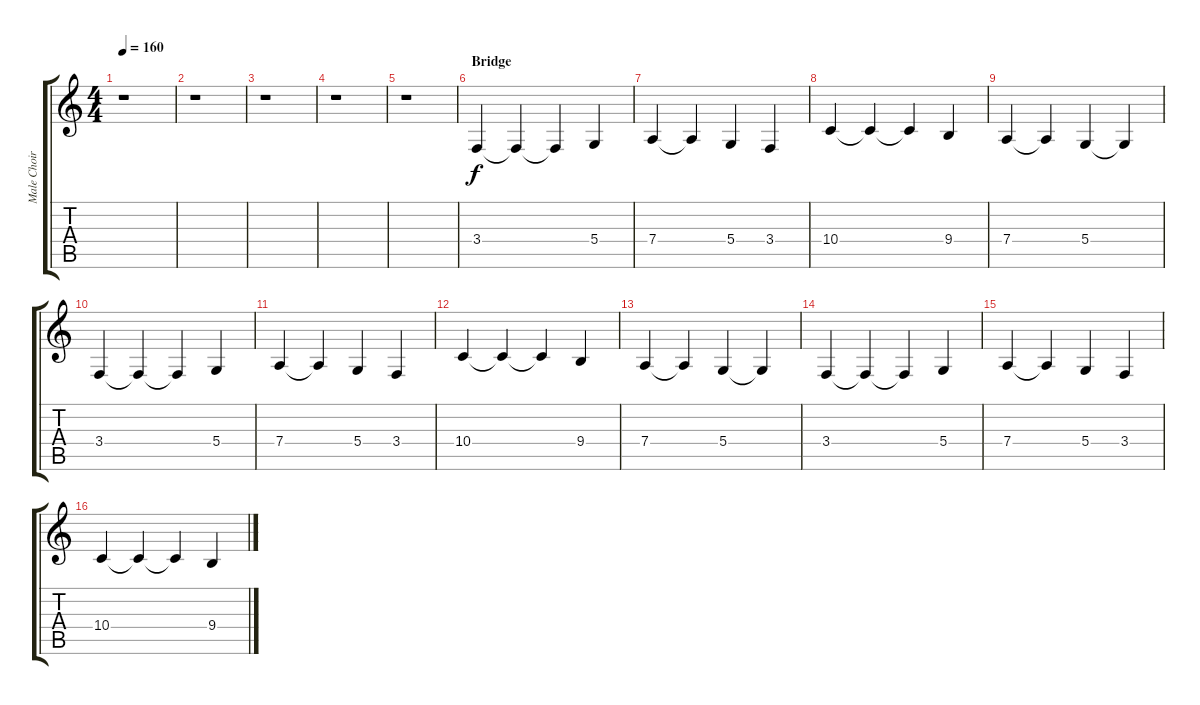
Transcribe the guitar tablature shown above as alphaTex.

\track ("Male Choir" "Male Choir") {instrument choiraahs}
\staff {score tabs}
\tuning (E4 B3 G3 D3 A2 E2) {hide}
\ts (4 4)
\tempo 160
\clef g2
\ks c
r.1{dy f} |
r.1 |
r.1 |
r.1 |
r.1 |
\section ("" "Bridge")
3.4.4 3.4{t}.4 3.4{t}.4 5.4.4 |
7.4.4 7.4{t}.4 5.4.4 3.4.4 |
10.4.4 10.4{t}.4 10.4{t}.4 9.4.4 |
7.4.4 7.4{t}.4 5.4.4 5.4{t}.4 |
3.4.4 3.4{t}.4 3.4{t}.4 5.4.4 |
7.4.4 7.4{t}.4 5.4.4 3.4.4 |
10.4.4 10.4{t}.4 10.4{t}.4 9.4.4 |
7.4.4 7.4{t}.4 5.4.4 5.4{t}.4 |
3.4.4 3.4{t}.4 3.4{t}.4 5.4.4 |
7.4.4 7.4{t}.4 5.4.4 3.4.4 |
10.4.4 10.4{t}.4 10.4{t}.4 9.4.4
